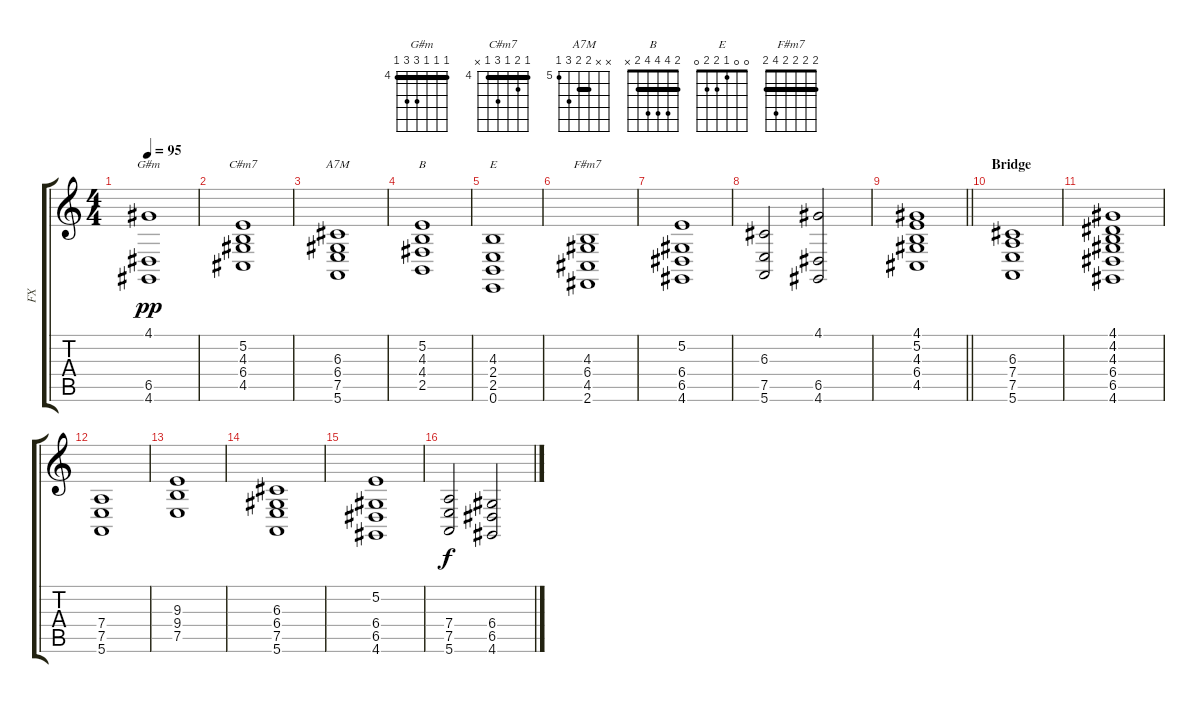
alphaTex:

\track ("FX" "FX") {instrument stringensemble1}
\staff {score tabs}
\tuning (E4 B3 G3 D3 A2 E2) {hide}
\chord ("G#m" 4 4 4 6 6 4) {firstfret 4 barre 4}
\chord ("C#m7" 4 5 4 6 4 x) {firstfret 4 barre 4}
\chord ("A7M" x x 6 6 7 5) {firstfret 5 barre 6}
\chord ("B" 2 4 4 4 2 x) {barre 2}
\chord ("E" 0 0 1 2 2 0)
\chord ("F#m7" 2 2 2 2 4 2) {barre 2}
\ts (4 4)
\tempo 95
\clef g2
\ks c
(4.1 6.5 4.6).1{ch "G#m" dy pp} |
(5.2 4.3 6.4 4.5).1{ch "C#m7"} |
(6.3 6.4 7.5 5.6).1{ch "A7M"} |
(5.2 4.3 4.4 2.5).1{ch "B"} |
(4.3 2.4 2.5 0.6).1{ch "E"} |
(4.3 6.4 4.5 2.6).1{ch "F#m7"} |
(5.2 6.4 6.5 4.6).1 |
(6.3 7.5 5.6).2 (4.1 6.5 4.6).2 |
\barLineRight lightlight
(4.1 5.2 4.3 6.4 4.5).1 |
\section ("" "Bridge")
(6.3 7.4 7.5 5.6).1 |
(4.1 4.2 4.3 6.4 6.5 4.6).1 |
(7.4 7.5 5.6).1 |
(9.3 9.4 7.5).1 |
(6.3 6.4 7.5 5.6).1 |
(5.2 6.4 6.5 4.6).1 |
(7.4 7.5 5.6).2{dy f} (6.4 6.5 4.6).2
